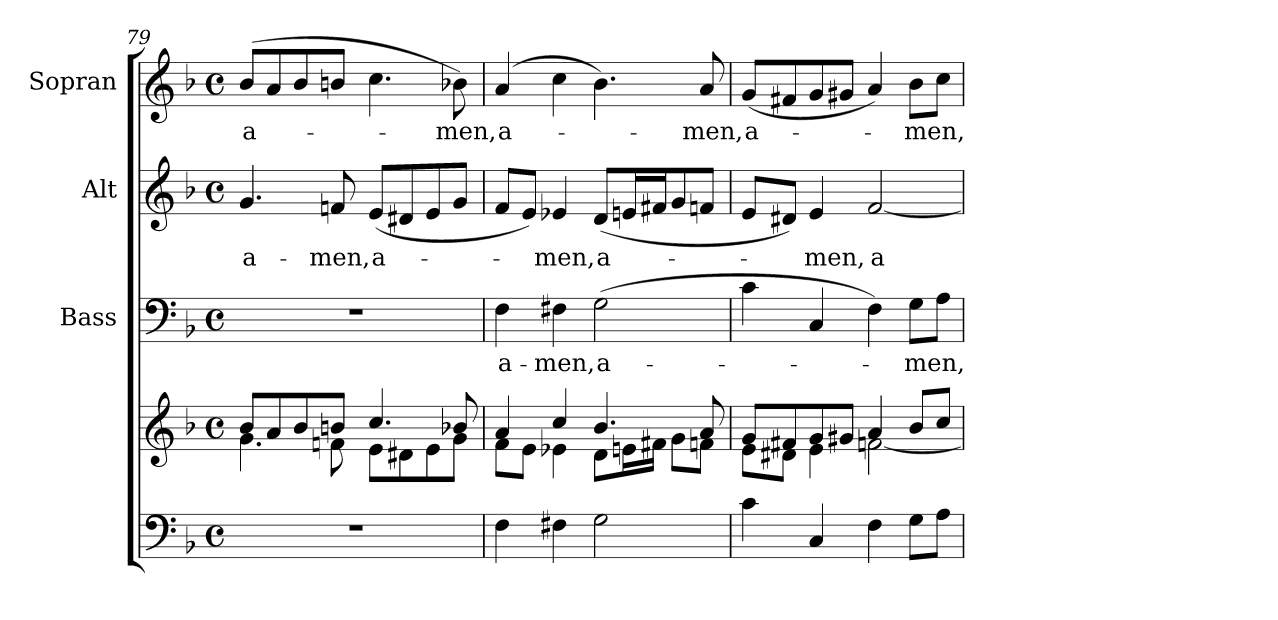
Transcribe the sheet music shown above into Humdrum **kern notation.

**kern	**kern	**kern	**text	**kern	**text	**kern	**text
*part4	*part4	*part3	*part3	*part2	*part2	*part1	*part1
*staff5	*staff4	*staff3	*staff3	*staff2	*staff2	*staff1	*staff1
*	*	*I"Bass	*	*I"Alt	*	*I"Sopran	*
*	*	*I'B.	*	*I'A.	*	*I'S.	*
*clefF4	*clefG2	*clefF4	*	*clefG2	*	*clefG2	*
*k[b-]	*k[b-]	*k[b-]	*	*k[b-]	*	*k[b-]	*
*F:	*F:	*F:	*	*F:	*	*F:	*
*M4/4	*M4/4	*M4/4	*	*M4/4	*	*M4/4	*
*met(c)	*met(c)	*met(c)	*	*met(c)	*	*met(c)	*
=79	=79	=79	=79	=79	=79	=79	=79
*	*^	*	*	*	*	*	*
!	!	!	!	!	!	!LO:LY:b	!	!LO:LY:b
1r	8b-/L	4.g\	1r	.	4.g/	a-	(>8b-/L	a-
.	8a/	.	.	.	.	.	8a/	.
.	8b-/	.	.	.	.	.	8b-/	.
!	!	!	!	!	!	!LO:LY:b	!	!
.	8bn/J	8fn\	.	.	8fn/	-men,	8bn/J	.
!	!	!	!	!	!	!LO:LY:b	!	!
.	4.cc/	8e\L	.	.	(<8e/L	a-	4.cc\	.
.	.	8d#X\	.	.	8d#X/	.	.	.
.	.	8e\	.	.	8e/	.	.	.
!	!	!	!	!	!	!	!	!LO:LY:b
.	8b-X/	8g\J	.	.	8g/J	.	8b-X\)	-men,
=80	=80	=80	=80	=80	=80	=80	=80	=80
!	!	!	!	!LO:LY:b	!	!	!	!LO:LY:b
4F\	4a/	8f\L	4F\	a-	8f/L	.	(4a/	a-
.	.	8e\J	.	.	8e/J)	.	.	.
!	!	!	!	!LO:LY:b	!	!LO:LY:b	!	!
4F#X\	4cc/	4e-X\	4F#X\	-men,	4e-X/	-men,	4cc\	.
!	!	!	!	!LO:LY:b	!	!LO:LY:b	!	!
2G\	4.b-/	8d\L	(>2G\	a-	(<8d/L	a-	4.b-\)	.
.	.	16en\L	.	.	16en/L	.	.	.
.	.	16f#X\JJ	.	.	16f#X/J	.	.	.
.	.	8g\L	.	.	8g/	.	.	.
!	!	!	!	!	!	!	!	!LO:LY:b
.	8a/	8fn\J	.	.	8fn/J	.	8a/	-men,
=81	=81	=81	=81	=81	=81	=81	=81	=81
!	!	!	!	!	!	!	!	!LO:LY:b
4c\	8g/L	8e\L	4c\	.	8e/L	.	(<8g/L	a-
.	8f#X/	8d#X\J	.	.	8d#X/J)	.	8f#X/	.
!	!	!	!	!	!	!LO:LY:b	!	!
4C/	8g/	4e\	4C/	.	4e/	-men,	8g/	.
.	8g#X/J	.	.	.	.	.	8g#X/J	.
!	!	!	!	!	!	!LO:LY:b	!	!
4F\	4a/	[<2f\	4F\)	.	[2f/	a-	4a/)	.
!	!	!	!	!LO:LY:b	!	!	!	!LO:LY:b
8G\L	8b-/L	.	8G\L	-men,	.	.	8b-\L	-men,
8A\J	8cc/J	.	8A\J	.	.	.	8cc\J	.
*	*v	*v	*	*	*	*	*	*
=	=	=	=	=	=	=	=
*-	*-	*-	*-	*-	*-	*-	*-
